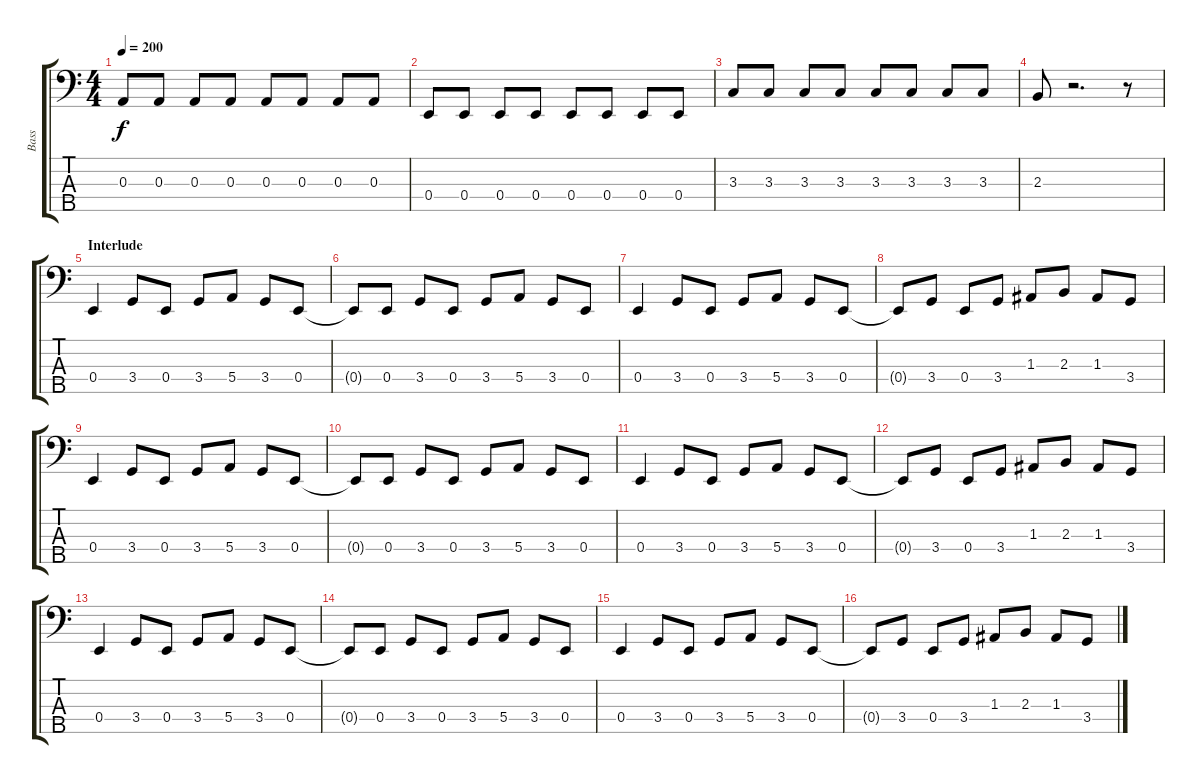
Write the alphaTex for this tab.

\track ("Bass" "Bass") {instrument electricbasspick}
\staff {score tabs}
\tuning (G2 D2 A1 E1 B0) {hide}
\ts (4 4)
\tempo 200
\clef f4
\ks c
0.3.8{dy f} 0.3.8 0.3.8 0.3.8 0.3.8 0.3.8 0.3.8 0.3.8 |
0.4.8 0.4.8 0.4.8 0.4.8 0.4.8 0.4.8 0.4.8 0.4.8 |
3.3.8 3.3.8 3.3.8 3.3.8 3.3.8 3.3.8 3.3.8 3.3.8 |
2.3.8 r.2{d} r.8 |
\section ("" "Interlude")
0.4.4 3.4.8 0.4.8 3.4.8 5.4.8 3.4.8 0.4.8 |
0.4{t}.8 0.4.8 3.4.8 0.4.8 3.4.8 5.4.8 3.4.8 0.4.8 |
0.4.4 3.4.8 0.4.8 3.4.8 5.4.8 3.4.8 0.4.8 |
0.4{t}.8 3.4.8 0.4.8 3.4.8 1.3.8 2.3.8 1.3.8 3.4.8 |
0.4.4 3.4.8 0.4.8 3.4.8 5.4.8 3.4.8 0.4.8 |
0.4{t}.8 0.4.8 3.4.8 0.4.8 3.4.8 5.4.8 3.4.8 0.4.8 |
0.4.4 3.4.8 0.4.8 3.4.8 5.4.8 3.4.8 0.4.8 |
0.4{t}.8 3.4.8 0.4.8 3.4.8 1.3.8 2.3.8 1.3.8 3.4.8 |
0.4.4 3.4.8 0.4.8 3.4.8 5.4.8 3.4.8 0.4.8 |
0.4{t}.8 0.4.8 3.4.8 0.4.8 3.4.8 5.4.8 3.4.8 0.4.8 |
0.4.4 3.4.8 0.4.8 3.4.8 5.4.8 3.4.8 0.4.8 |
0.4{t}.8 3.4.8 0.4.8 3.4.8 1.3.8 2.3.8 1.3.8 3.4.8
